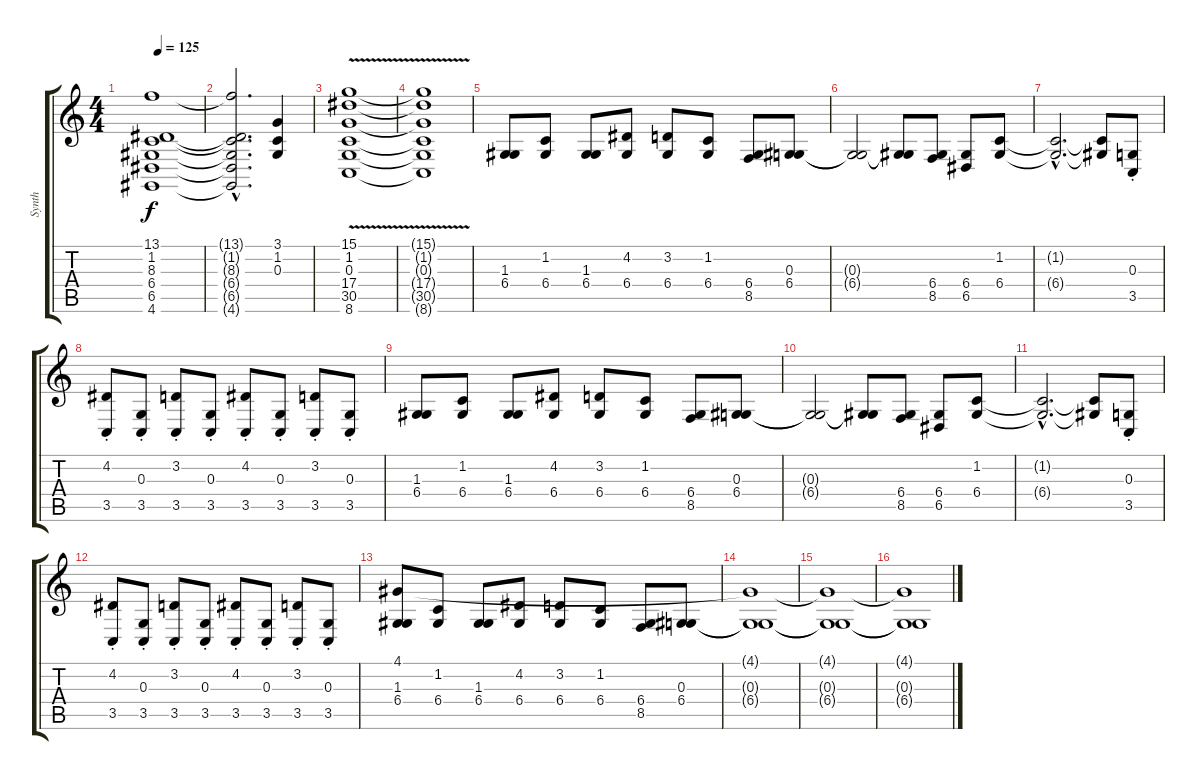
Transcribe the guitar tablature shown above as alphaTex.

\track ("Synth" "Synth") {instrument lead2sawtooth}
\staff {score tabs}
\tuning (E4 B3 G3 D3 A2 E2) {hide}
\ts (4 4)
\tempo 125
\clef g2
\ks c
(13.1 1.2 8.3 6.4 6.5 4.6).1{dy f balance 8 instrument stringensemble2} |
(13.1{hac t} 1.2{hac t} 8.3{hac t} 6.4{hac t} 6.5{hac t} 4.6{hac t}).2{d} (3.1 1.2 0.3).4{instrument stringensemble1} |
(15.1{v} 1.2{v} 0.3{v} 17.4{v} 30.5{v} 8.6{v}).1{balance 8} |
(15.1{t} 1.2{t} 0.3{t} 17.4{t} 30.5{t} 8.6{t}).1 |
(1.3 6.4).8{instrument pizzicatostrings} (1.2 6.4).8 (1.3 6.4).8 (4.2 6.4).8 (3.2 6.4).8 (1.2 6.4).8 (6.4 8.5).8 (0.3 6.4).8 |
(0.3{t} 6.4{t}).2 (0.3{t} 6.4{t}).8 (6.4 8.5).8 (6.4 6.5).8 (1.2 6.4).8 |
(1.2{hac t} 6.4{hac t}).2{d} (1.2{t} 6.4{t}).8 (0.3{st} 3.5{st}).8{instrument stringensemble1} |
(4.2{st} 3.5{st}).8 (0.3{st} 3.5{st}).8 (3.2{st} 3.5{st}).8 (0.3{st} 3.5).8 (4.2{st} 3.5{st}).8 (0.3{st} 3.5{st}).8 (3.2{st} 3.5{st}).8 (0.3{st} 3.5{st}).8 |
(1.3 6.4).8{instrument pizzicatostrings} (1.2 6.4).8 (1.3 6.4).8 (4.2 6.4).8 (3.2 6.4).8 (1.2 6.4).8 (6.4 8.5).8 (0.3 6.4).8 |
(0.3{t} 6.4{t}).2 (0.3{t} 6.4{t}).8 (6.4 8.5).8 (6.4 6.5).8 (1.2 6.4).8 |
(1.2{hac t} 6.4{hac t}).2{d} (1.2{t} 6.4{t}).8 (0.3{st} 3.5{st}).8{instrument stringensemble1} |
(4.2{st} 3.5{st}).8 (0.3{st} 3.5{st}).8 (3.2{st} 3.5{st}).8 (0.3{st} 3.5).8 (4.2{st} 3.5{st}).8 (0.3{st} 3.5{st}).8 (3.2{st} 3.5{st}).8 (0.3{st} 3.5{st}).8 |
(4.1 1.3 6.4).8{instrument pizzicatostrings} (1.2 6.4).8 (1.3 6.4).8 (4.2 6.4).8 (3.2 6.4).8 (1.2 6.4).8 (6.4 8.5).8 (0.3 6.4).8 |
(4.1{t} 0.3{t} 6.4{t}).1 |
(4.1{t} 0.3{t} 6.4{t}).1 |
(4.1{t} 0.3{t} 6.4{t}).1
